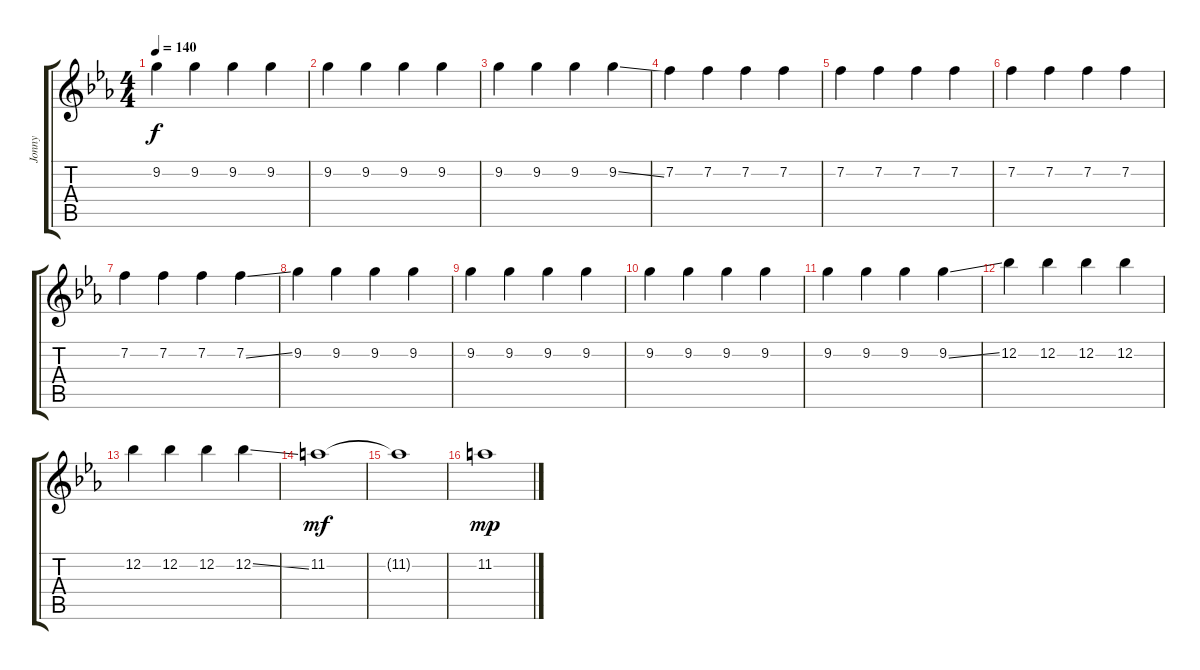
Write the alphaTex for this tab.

\track ("Jonny" "Jonny") {instrument overdrivenguitar}
\staff {score tabs}
\tuning (Eb4 Bb3 Gb3 Db3 Ab2 Eb2) {hide}
\ts (4 4)
\tempo 140
\clef g2
\ks eb
9.2.4{dy f} 9.2.4 9.2.4 9.2.4 |
9.2.4 9.2.4 9.2.4 9.2.4 |
9.2.4 9.2.4 9.2.4 9.2{ss}.4 |
7.2.4 7.2.4 7.2.4 7.2.4 |
7.2.4 7.2.4 7.2.4 7.2.4 |
7.2.4 7.2.4 7.2.4 7.2.4 |
7.2.4 7.2.4 7.2.4 7.2{ss}.4 |
9.2.4 9.2.4 9.2.4 9.2.4 |
9.2.4 9.2.4 9.2.4 9.2.4 |
9.2.4 9.2.4 9.2.4 9.2.4 |
9.2.4 9.2.4 9.2.4 9.2{ss}.4 |
12.2.4 12.2.4 12.2.4 12.2.4 |
12.2.4 12.2.4 12.2.4 12.2{ss}.4 |
11.2.1{dy mf} |
11.2{t}.1 |
11.2.1{dy mp}
